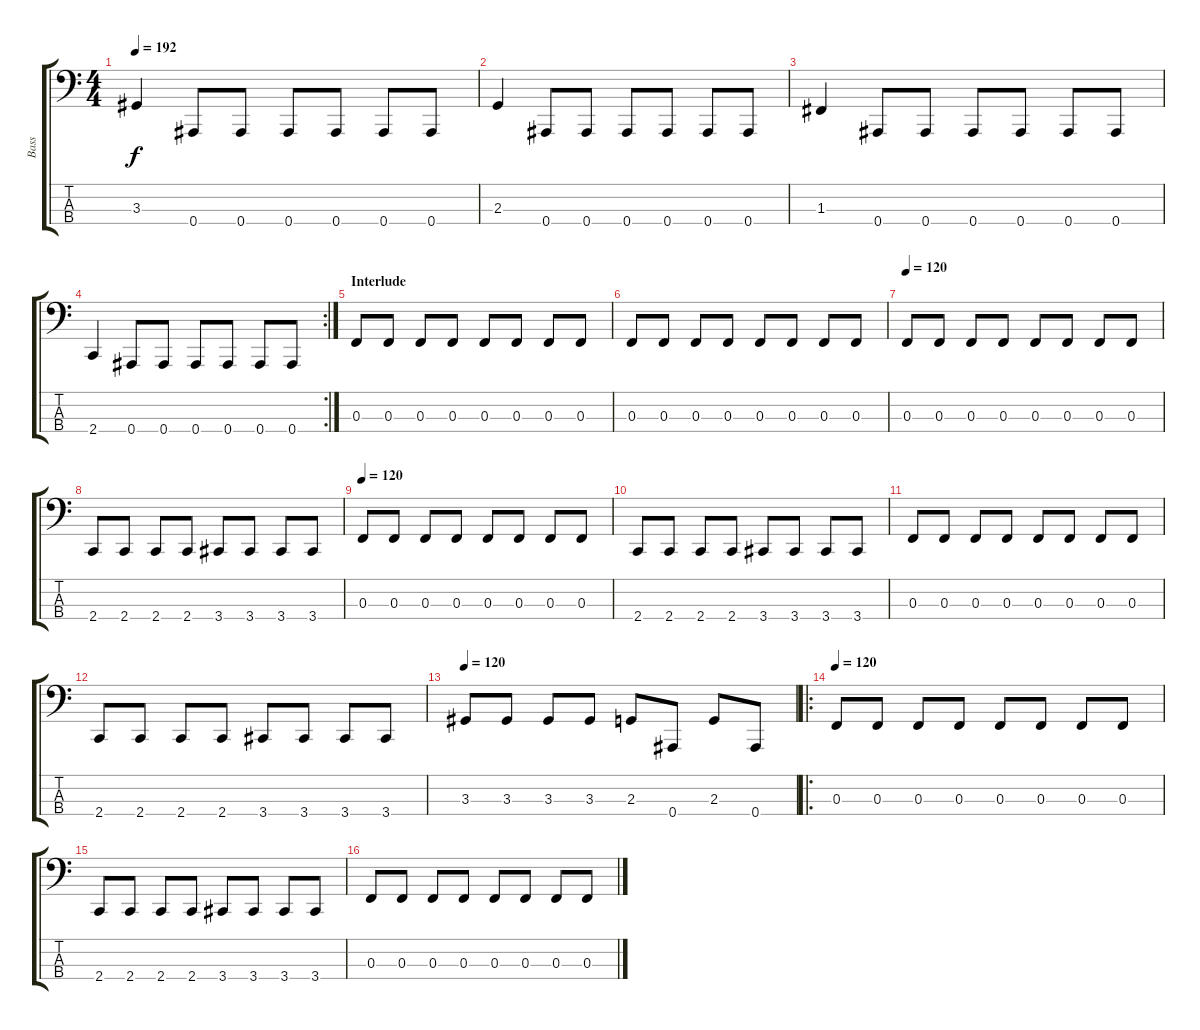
\track ("Bass" "Bass") {instrument electricbassfinger}
\staff {score tabs}
\tuning (Eb2 Bb1 F1 Bb0) {hide}
\ts (4 4)
\tempo 192
\clef f4
\ks c
3.3.4{dy f} 0.4.8 0.4.8 0.4.8 0.4.8 0.4.8 0.4.8 |
2.3.4 0.4.8 0.4.8 0.4.8 0.4.8 0.4.8 0.4.8 |
1.3.4 0.4.8 0.4.8 0.4.8 0.4.8 0.4.8 0.4.8 |
\rc 2
2.4.4 0.4.8 0.4.8 0.4.8 0.4.8 0.4.8 0.4.8 |
\section ("" "Interlude")
0.3.8 0.3.8 0.3.8 0.3.8 0.3.8 0.3.8 0.3.8 0.3.8 |
0.3.8 0.3.8 0.3.8 0.3.8 0.3.8 0.3.8 0.3.8 0.3.8 |
\tempo 120
0.3.8 0.3.8 0.3.8 0.3.8 0.3.8 0.3.8 0.3.8 0.3.8 |
2.4.8 2.4.8 2.4.8 2.4.8 3.4.8 3.4.8 3.4.8 3.4.8 |
\tempo 120
0.3.8 0.3.8 0.3.8 0.3.8 0.3.8 0.3.8 0.3.8 0.3.8 |
2.4.8 2.4.8 2.4.8 2.4.8 3.4.8 3.4.8 3.4.8 3.4.8 |
0.3.8 0.3.8 0.3.8 0.3.8 0.3.8 0.3.8 0.3.8 0.3.8 |
2.4.8 2.4.8 2.4.8 2.4.8 3.4.8 3.4.8 3.4.8 3.4.8 |
\tempo 120
3.3.8 3.3.8 3.3.8 3.3.8 2.3.8 0.4.8 2.3.8 0.4.8 |
\ro
\tempo 120
0.3.8 0.3.8 0.3.8 0.3.8 0.3.8 0.3.8 0.3.8 0.3.8 |
2.4.8 2.4.8 2.4.8 2.4.8 3.4.8 3.4.8 3.4.8 3.4.8 |
0.3.8 0.3.8 0.3.8 0.3.8 0.3.8 0.3.8 0.3.8 0.3.8
